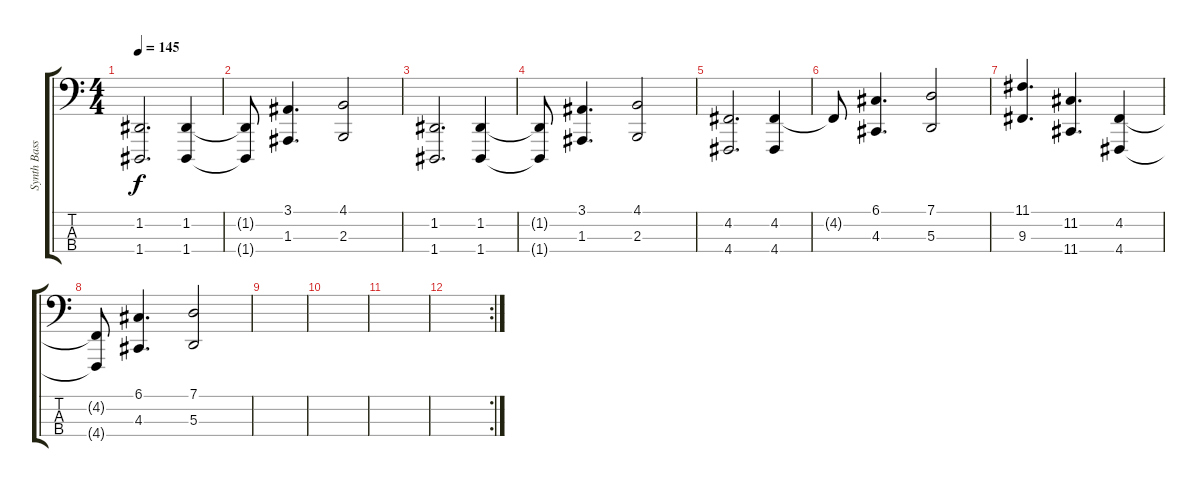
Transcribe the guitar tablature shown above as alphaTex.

\track ("Synth Bass" "Synth Bass") {instrument synthbass1}
\staff {score tabs}
\tuning (G1 D1 A0 D0) {hide}
\ts (4 4)
\tempo 145
\clef f4
\ks c
(1.2 1.4).2{d dy f} (1.2 1.4).4 |
(1.2{t} 1.4{t}).8 (3.1 1.3).4{d} (4.1 2.3).2 |
(1.2 1.4).2{d} (1.2 1.4).4 |
(1.2{t} 1.4{t}).8 (3.1 1.3).4{d} (4.1 2.3).2 |
(4.2 4.4).2{d} (4.2 4.4).4 |
4.2{t}.8 (6.1 4.3).4{d} (7.1 5.3).2 |
(11.1 9.3).4{d} (11.2 11.4).4{d} (4.2 4.4).4 |
(4.2{t} 4.4{t}).8 (6.1 4.3).4{d} (7.1 5.3).2 |
|
|
|
\rc 2
